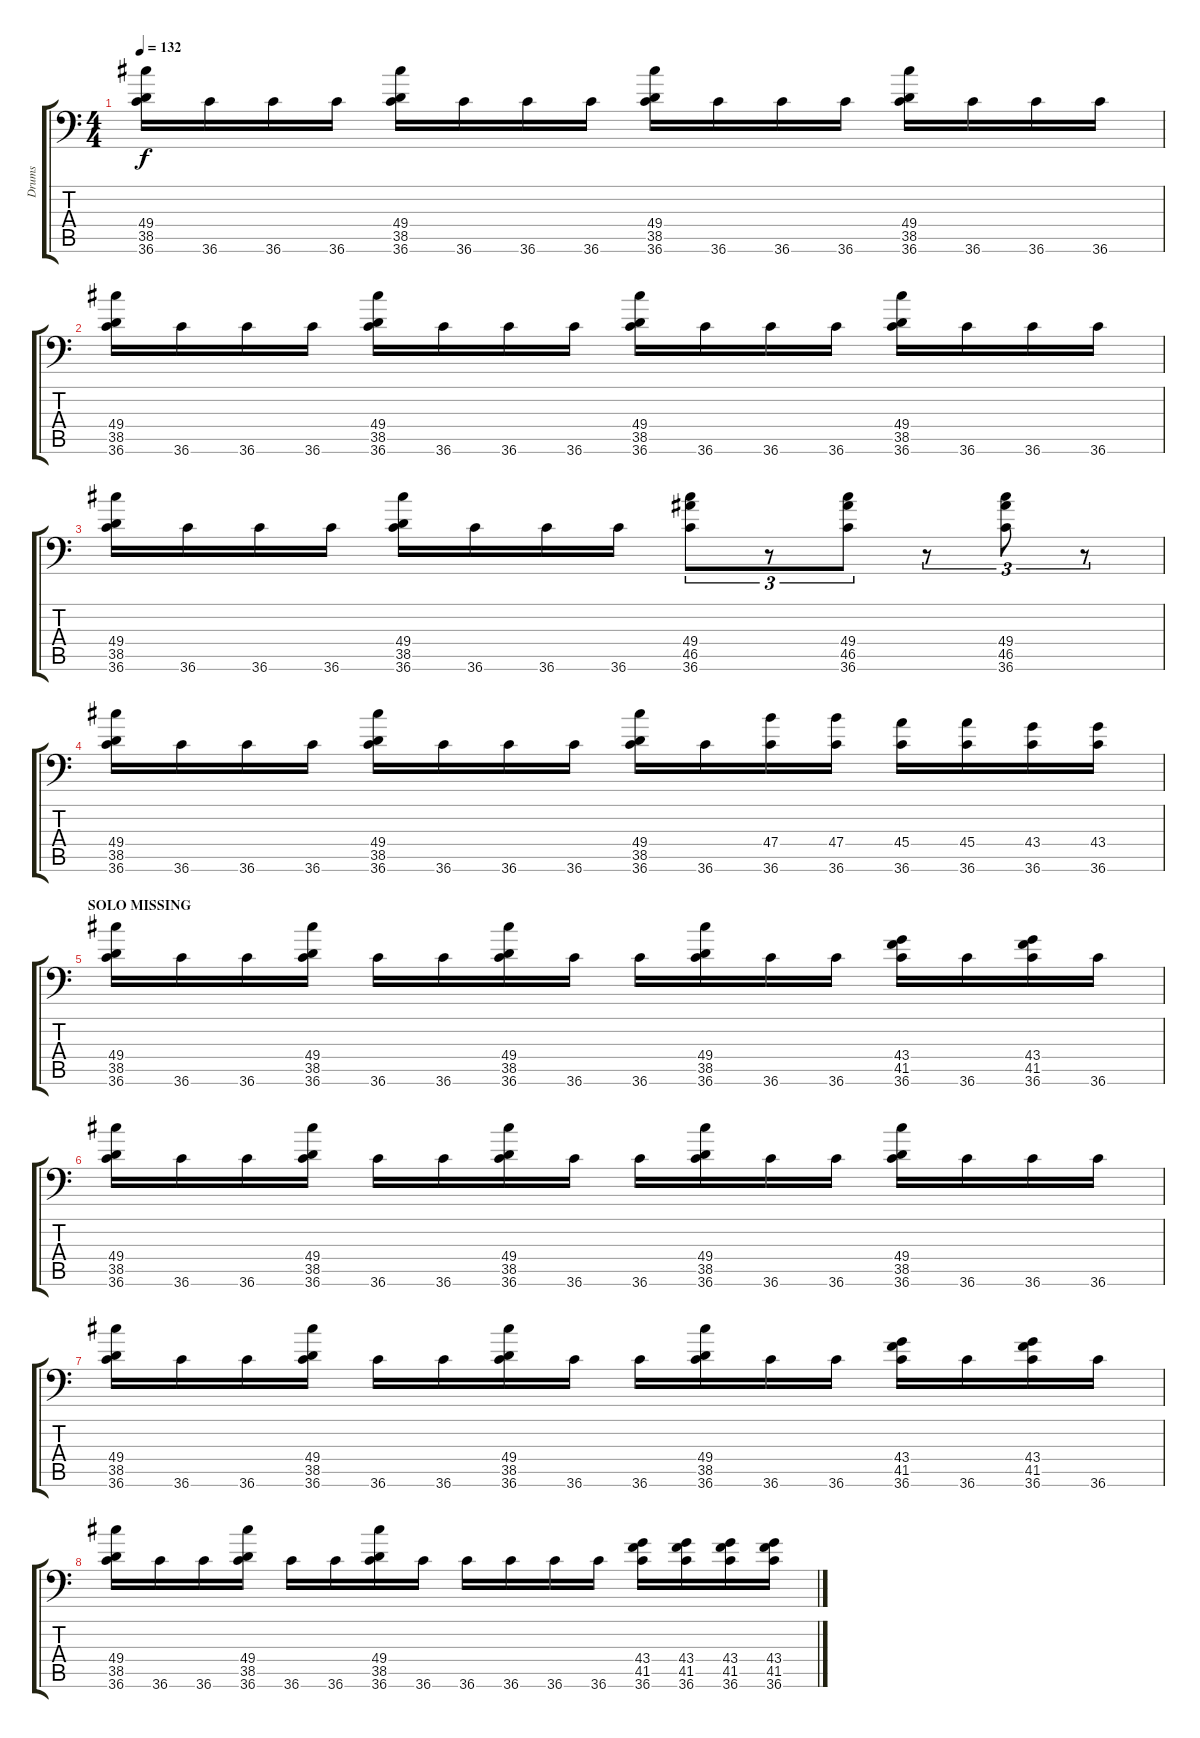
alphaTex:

\track ("Drums" "Drums") {instrument acousticgrandpiano}
\staff {score tabs}
\tuning (C-1 C-1 C-1 C-1 C-1 C-1) {hide}
\ts (4 4)
\tempo 132
\clef f4
\ks c
(49.4 38.5 36.6).16{dy f} 36.6.16 36.6.16 36.6.16 (49.4 38.5 36.6).16 36.6.16 36.6.16 36.6.16 (49.4 38.5 36.6).16 36.6.16 36.6.16 36.6.16 (49.4 38.5 36.6).16 36.6.16 36.6.16 36.6.16 |
(49.4 38.5 36.6).16 36.6.16 36.6.16 36.6.16 (49.4 38.5 36.6).16 36.6.16 36.6.16 36.6.16 (49.4 38.5 36.6).16 36.6.16 36.6.16 36.6.16 (49.4 38.5 36.6).16 36.6.16 36.6.16 36.6.16 |
(49.4 38.5 36.6).16 36.6.16 36.6.16 36.6.16 (49.4 38.5 36.6).16 36.6.16 36.6.16 36.6.16 (49.4 46.5 36.6).8{tu (3 2)} r.8{tu (3 2)} (49.4 46.5 36.6).8{tu (3 2)} r.8{tu (3 2)} (49.4 46.5 36.6).8{tu (3 2)} r.8{tu (3 2)} |
(49.4 38.5 36.6).16 36.6.16 36.6.16 36.6.16 (49.4 38.5 36.6).16 36.6.16 36.6.16 36.6.16 (49.4 38.5 36.6).16 36.6.16 (47.4 36.6).16 (47.4 36.6).16 (45.4 36.6).16 (45.4 36.6).16 (43.4 36.6).16 (43.4 36.6).16 |
\section ("" "SOLO MISSING")
(49.4 38.5 36.6).16 36.6.16 36.6.16 (49.4 38.5 36.6).16 36.6.16 36.6.16 (49.4 38.5 36.6).16 36.6.16 36.6.16 (49.4 38.5 36.6).16 36.6.16 36.6.16 (43.4 41.5 36.6).16 36.6.16 (43.4 41.5 36.6).16 36.6.16 |
(49.4 38.5 36.6).16 36.6.16 36.6.16 (49.4 38.5 36.6).16 36.6.16 36.6.16 (49.4 38.5 36.6).16 36.6.16 36.6.16 (49.4 38.5 36.6).16 36.6.16 36.6.16 (49.4 38.5 36.6).16 36.6.16 36.6.16 36.6.16 |
(49.4 38.5 36.6).16 36.6.16 36.6.16 (49.4 38.5 36.6).16 36.6.16 36.6.16 (49.4 38.5 36.6).16 36.6.16 36.6.16 (49.4 38.5 36.6).16 36.6.16 36.6.16 (43.4 41.5 36.6).16 36.6.16 (43.4 41.5 36.6).16 36.6.16 |
(49.4 38.5 36.6).16 36.6.16 36.6.16 (49.4 38.5 36.6).16 36.6.16 36.6.16 (49.4 38.5 36.6).16 36.6.16 36.6.16 36.6.16 36.6.16 36.6.16 (43.4 41.5 36.6).16 (43.4 41.5 36.6).16 (43.4 41.5 36.6).16 (43.4 41.5 36.6).16
